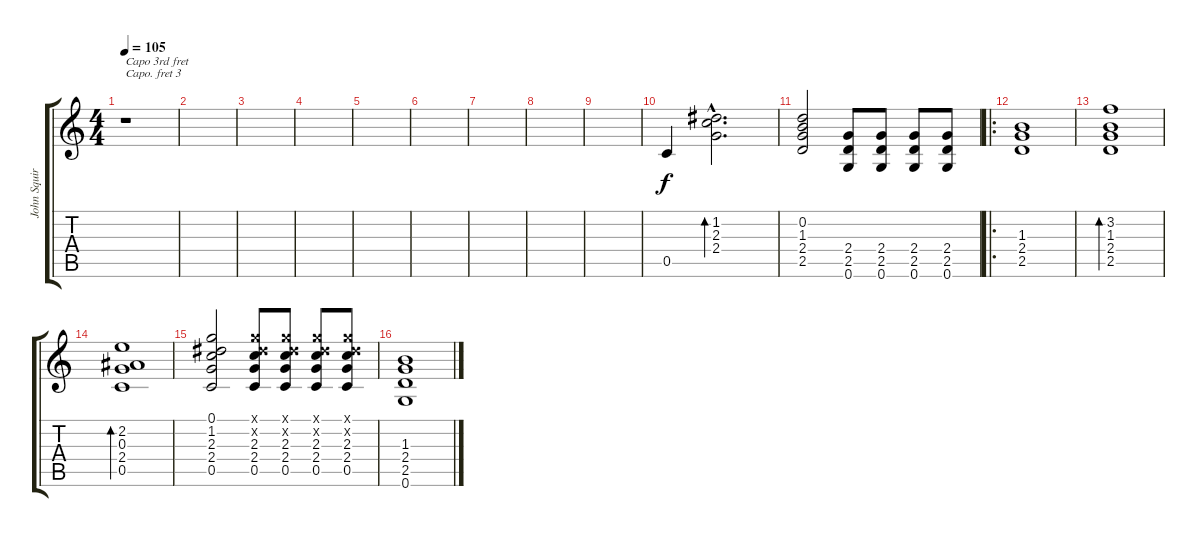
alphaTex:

\track ("John Squire -guitar" "John Squir") {instrument overdrivenguitar}
\staff {score tabs}
\capo 3
\tuning (E4 B3 G3 D3 A2 E2) {hide}
\ts (4 4)
\tempo 105
\clef g2
\ks c
r.1{txt "Capo 3rd fret" dy f instrument overdrivenguitar} |
|
|
|
|
|
|
|
|
0.5.4 (1.2{hac} 2.3{hac} 2.4{hac}).2{d bd 240} |
(0.2 1.3 2.4 2.5).2 (2.4 2.5 0.6).8 (2.4 2.5 0.6).8 (2.4 2.5 0.6).8 (2.4 2.5 0.6).8 |
\ro
(1.3 2.4 2.5).1{volume 13 balance 14} |
(3.2 1.3 2.4 2.5).1{bd 120} |
(2.2 0.3 2.4 0.5).1{bd 120} |
(0.1 1.2 2.3 2.4 0.5).2 (0.1{x} 1.2{x} 2.3 2.4 0.5).8 (0.1{x} 1.2{x} 2.3 2.4 0.5).8 (0.1{x} 1.2{x} 2.3 2.4 0.5).8 (0.1{x} 1.2{x} 2.3 2.4 0.5).8 |
(1.3 2.4 2.5 0.6).1
